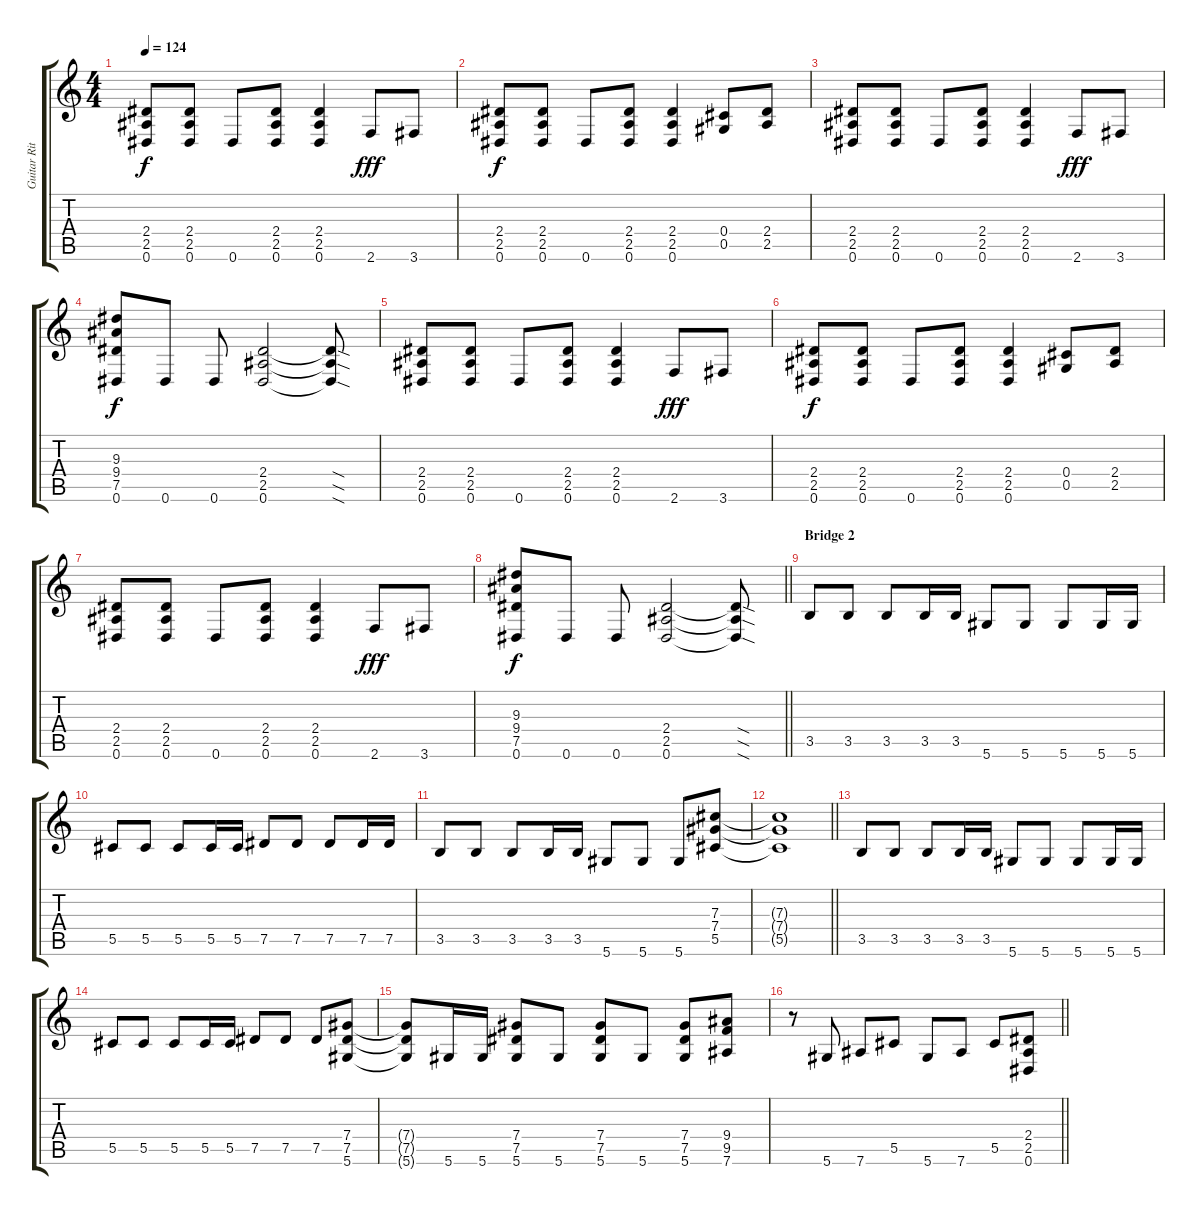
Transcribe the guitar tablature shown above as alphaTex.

\track ("Guitar Rithm 2" "Guitar Rit") {instrument overdrivenguitar}
\staff {score tabs}
\tuning (Eb4 Bb3 Gb3 Db3 Ab2 Eb2) {hide}
\ts (4 4)
\tempo 124
\clef g2
\ks c
(2.4 2.5 0.6).8{dy f} (2.4 2.5 0.6).8 0.6.8 (2.4 2.5 0.6).8 (2.4 2.5 0.6).4 2.6.8{dy fff} 3.6.8 |
(2.4 2.5 0.6).8{dy f} (2.4 2.5 0.6).8 0.6.8 (2.4 2.5 0.6).8 (2.4 2.5 0.6).4 (0.4 0.5).8 (2.4 2.5).8 |
(2.4 2.5 0.6).8 (2.4 2.5 0.6).8 0.6.8 (2.4 2.5 0.6).8 (2.4 2.5 0.6).4 2.6.8{dy fff} 3.6.8 |
(9.3 9.4 7.5 0.6).8{dy f} 0.6.8 0.6.8 (2.4 2.5 0.6).2 (2.4{sod t} 2.5{sod t} 0.6{sod t}).8 |
(2.4 2.5 0.6).8 (2.4 2.5 0.6).8 0.6.8 (2.4 2.5 0.6).8 (2.4 2.5 0.6).4 2.6.8{dy fff} 3.6.8 |
(2.4 2.5 0.6).8{dy f} (2.4 2.5 0.6).8 0.6.8 (2.4 2.5 0.6).8 (2.4 2.5 0.6).4 (0.4 0.5).8 (2.4 2.5).8 |
(2.4 2.5 0.6).8 (2.4 2.5 0.6).8 0.6.8 (2.4 2.5 0.6).8 (2.4 2.5 0.6).4 2.6.8{dy fff} 3.6.8 |
\barLineRight lightlight
(9.3 9.4 7.5 0.6).8{dy f} 0.6.8 0.6.8 (2.4 2.5 0.6).2 (2.4{sod t} 2.5{sod t} 0.6{sod t}).8 |
\section ("" "Bridge 2")
3.5.8 3.5.8 3.5.8 3.5.16 3.5.16 5.6.8 5.6.8 5.6.8 5.6.16 5.6.16 |
5.5.8 5.5.8 5.5.8 5.5.16 5.5.16 7.5.8 7.5.8 7.5.8 7.5.16 7.5.16 |
3.5.8 3.5.8 3.5.8 3.5.16 3.5.16 5.6.8 5.6.8 5.6.8 (7.3 7.4 5.5).8 |
\barLineRight lightlight
(7.3{t} 7.4{t} 5.5{t}).1 |
3.5.8 3.5.8 3.5.8 3.5.16 3.5.16 5.6.8 5.6.8 5.6.8 5.6.16 5.6.16 |
5.5.8 5.5.8 5.5.8 5.5.16 5.5.16 7.5.8 7.5.8 7.5.8 (7.4 7.5 5.6).8 |
(7.4{t} 7.5{t} 5.6{t}).8 5.6.16 5.6.16 (7.4 7.5 5.6).8 5.6.8 (7.4 7.5 5.6).8 5.6.8 (7.4 7.5 5.6).8 (9.4 9.5 7.6).8 |
\barLineRight lightlight
r.8 5.6.8 7.6.8 5.5.8 5.6.8 7.6.8 5.5.8 (2.4 2.5 0.6).8
